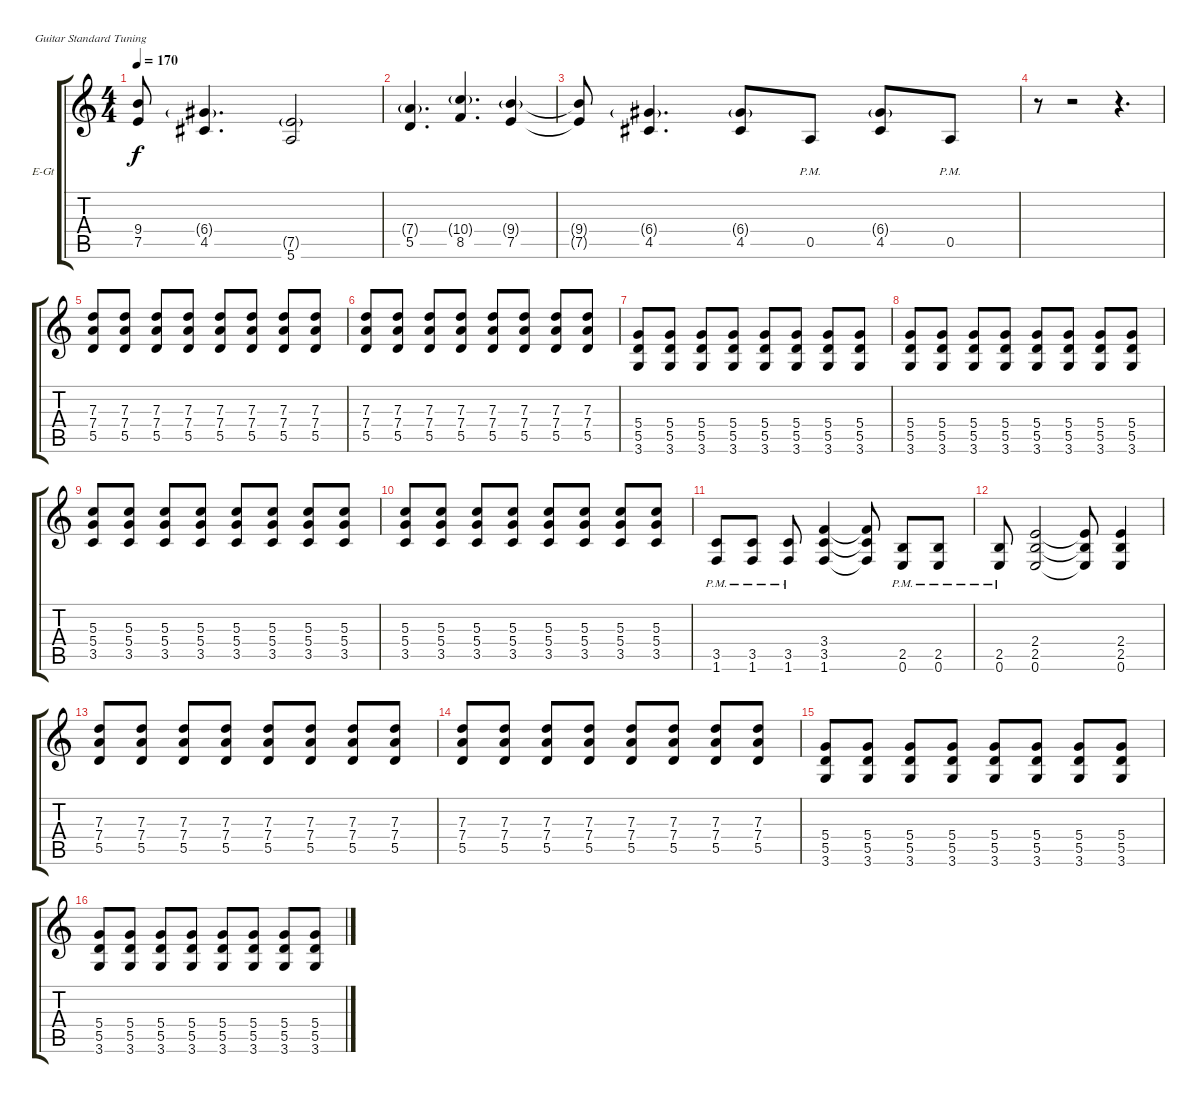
\defaultSystemsLayout 4
\bracketExtendMode groupsimilarinstruments
\firstSystemTrackNameOrientation horizontal
\otherSystemsTrackNameOrientation horizontal
\track ("Electric Guitar" "E-Gt") {instrument distortionguitar}
\staff {score tabs}
\tuning (E4 B3 G3 D3 A2 E2)
\ts (4 4)
\tempo 170
\clef g2
\ks c
(9.4{t} 7.5{t}).8{dy f} (6.4{g} 4.5).4{d} (7.5{g} 5.6).2 |
(7.4{g} 5.5).4{d} (10.4{g} 8.5).4{d} (9.4{g} 7.5).4 |
(9.4{t} 7.5{t}).8 (6.4{g} 4.5).4{d} (6.4{g} 4.5).8 0.5{pm}.8 (6.4{g} 4.5).8 0.5{pm}.8 |
r.8 r.2 r.4{d} |
(7.3 7.4 5.5).8 (7.3 7.4 5.5).8 (7.3 7.4 5.5).8 (7.3 7.4 5.5).8 (7.3 7.4 5.5).8 (7.3 7.4 5.5).8 (7.3 7.4 5.5).8 (7.3 7.4 5.5).8 |
(7.3 7.4 5.5).8 (7.3 7.4 5.5).8 (7.3 7.4 5.5).8 (7.3 7.4 5.5).8 (7.3 7.4 5.5).8 (7.3 7.4 5.5).8 (7.3 7.4 5.5).8 (7.3 7.4 5.5).8 |
(5.4 5.5 3.6).8 (5.4 5.5 3.6).8 (5.4 5.5 3.6).8 (5.4 5.5 3.6).8 (5.4 5.5 3.6).8 (5.4 5.5 3.6).8 (5.4 5.5 3.6).8 (5.4 5.5 3.6).8 |
(5.4 5.5 3.6).8 (5.4 5.5 3.6).8 (5.4 5.5 3.6).8 (5.4 5.5 3.6).8 (5.4 5.5 3.6).8 (5.4 5.5 3.6).8 (5.4 5.5 3.6).8 (5.4 5.5 3.6).8 |
(5.3 5.4 3.5).8 (5.3 5.4 3.5).8 (5.3 5.4 3.5).8 (5.3 5.4 3.5).8 (5.3 5.4 3.5).8 (5.3 5.4 3.5).8 (5.3 5.4 3.5).8 (5.3 5.4 3.5).8 |
(5.3 5.4 3.5).8 (5.3 5.4 3.5).8 (5.3 5.4 3.5).8 (5.3 5.4 3.5).8 (5.3 5.4 3.5).8 (5.3 5.4 3.5).8 (5.3 5.4 3.5).8 (5.3 5.4 3.5).8 |
(3.5{pm} 1.6{pm}).8 (3.5{pm} 1.6{pm}).8 (3.5{pm} 1.6{pm}).8 (3.4 3.5 1.6).4 (3.4{t} 3.5{t} 1.6{t}).8 (2.5{pm} 0.6{pm}).8 (2.5{pm} 0.6{pm}).8 |
(2.5{pm} 0.6{pm}).8 (2.4 2.5 0.6).2 (2.4{t} 2.5{t} 0.6{t}).8 (2.4 2.5 0.6).4 |
(7.3 7.4 5.5).8 (7.3 7.4 5.5).8 (7.3 7.4 5.5).8 (7.3 7.4 5.5).8 (7.3 7.4 5.5).8 (7.3 7.4 5.5).8 (7.3 7.4 5.5).8 (7.3 7.4 5.5).8 |
(7.3 7.4 5.5).8 (7.3 7.4 5.5).8 (7.3 7.4 5.5).8 (7.3 7.4 5.5).8 (7.3 7.4 5.5).8 (7.3 7.4 5.5).8 (7.3 7.4 5.5).8 (7.3 7.4 5.5).8 |
(5.4 5.5 3.6).8 (5.4 5.5 3.6).8 (5.4 5.5 3.6).8 (5.4 5.5 3.6).8 (5.4 5.5 3.6).8 (5.4 5.5 3.6).8 (5.4 5.5 3.6).8 (5.4 5.5 3.6).8 |
(5.4 5.5 3.6).8 (5.4 5.5 3.6).8 (5.4 5.5 3.6).8 (5.4 5.5 3.6).8 (5.4 5.5 3.6).8 (5.4 5.5 3.6).8 (5.4 5.5 3.6).8 (5.4 5.5 3.6).8
